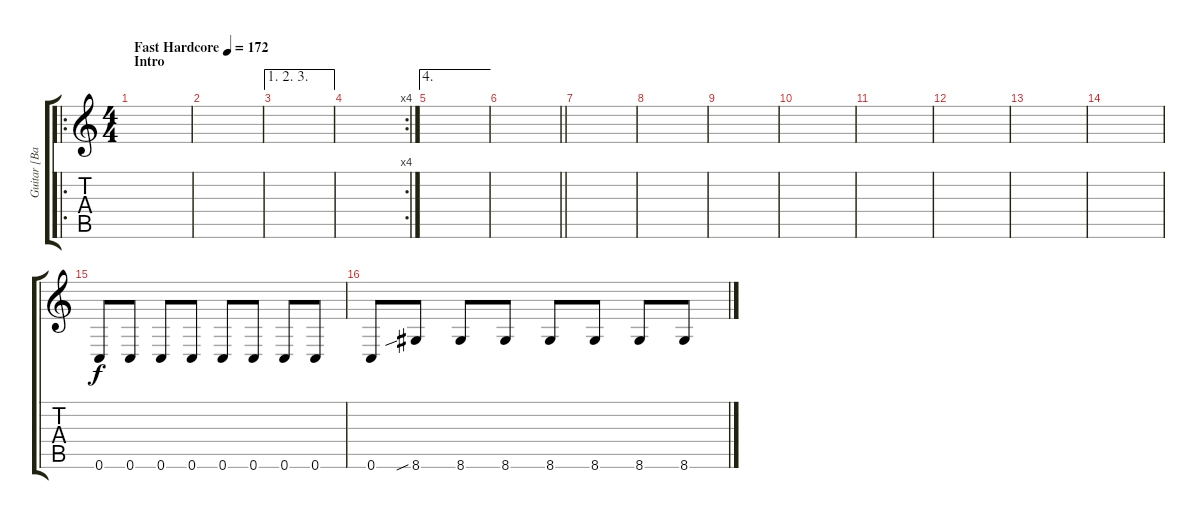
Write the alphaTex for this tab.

\track ("Guitar [Backing Track Only]" "Guitar [Ba") {instrument distortionguitar}
\staff {score tabs}
\tuning (D4 A3 F3 C3 G2 C2) {hide}
\ro
\ts (4 4)
\section ("" "Intro")
\tempo (172 "Fast Hardcore")
\clef g2
\ks c
|
|
\ae (1 2 3)
|
\rc 4
|
\ae 4
|
\barLineRight lightlight
|
\section ("" " ")
|
|
|
|
|
|
|
|
0.6.8{volume 12 balance 13} 0.6.8 0.6.8 0.6.8 0.6.8 0.6.8 0.6.8 0.6.8 |
0.6.8 8.6{sib}.8 8.6.8 8.6.8 8.6.8 8.6.8 8.6.8 8.6.8
